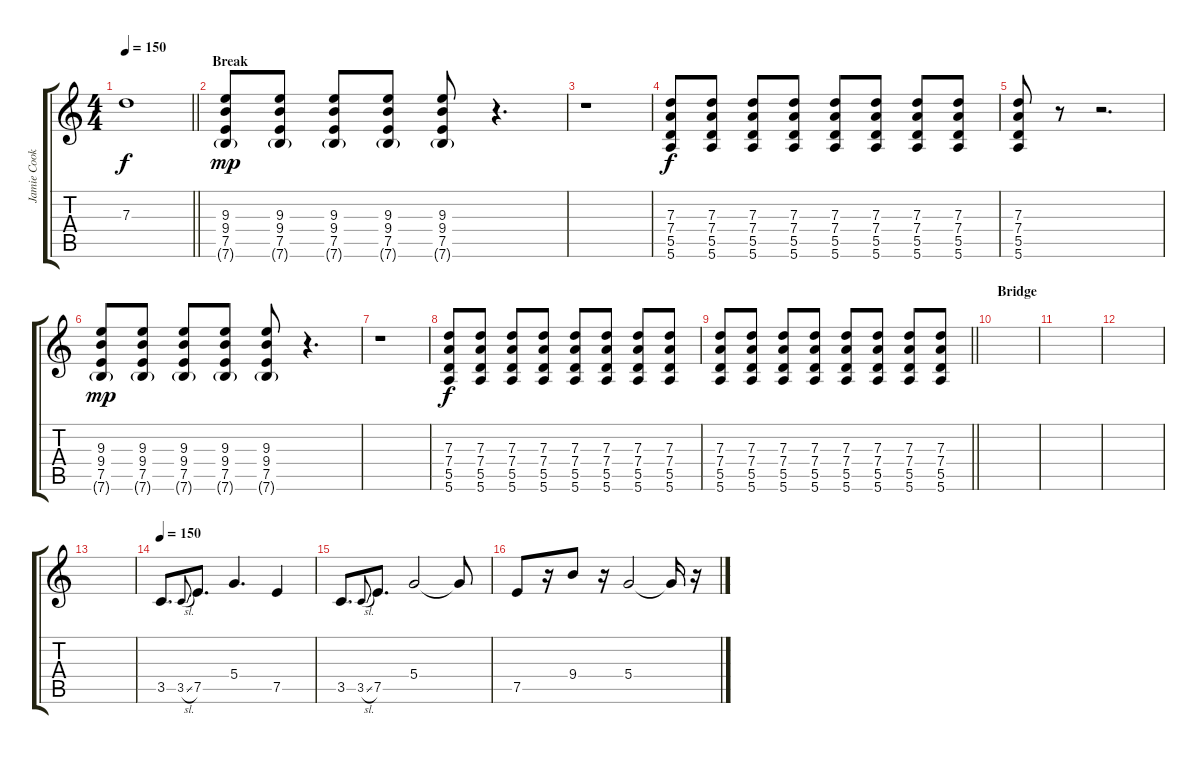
\track ("Jamie Cook - Guitar RSE" "Jamie Cook") {instrument overdrivenguitar}
\staff {score tabs}
\tuning (E4 B3 G3 D3 A2 E2) {hide}
\ts (4 4)
\tempo 150
\clef g2
\barLineRight lightlight
\ks c
7.3.1{dy f} |
\section ("" "Break")
(9.3 9.4 7.5 7.6{g}).8{dy mp} (9.3 9.4 7.5 7.6{g}).8 (9.3 9.4 7.5 7.6{g}).8 (9.3 9.4 7.5 7.6{g}).8 (9.3 9.4 7.5 7.6{g}).8 r.4{d} |
r.1 |
(7.3 7.4 5.5 5.6).8{dy f} (7.3 7.4 5.5 5.6).8 (7.3 7.4 5.5 5.6).8 (7.3 7.4 5.5 5.6).8 (7.3 7.4 5.5 5.6).8 (7.3 7.4 5.5 5.6).8 (7.3 7.4 5.5 5.6).8 (7.3 7.4 5.5 5.6).8 |
(7.3 7.4 5.5 5.6).8 r.8 r.2{d} |
(9.3 9.4 7.5 7.6{g}).8{dy mp} (9.3 9.4 7.5 7.6{g}).8 (9.3 9.4 7.5 7.6{g}).8 (9.3 9.4 7.5 7.6{g}).8 (9.3 9.4 7.5 7.6{g}).8 r.4{d} |
r.1 |
(7.3 7.4 5.5 5.6).8{dy f} (7.3 7.4 5.5 5.6).8 (7.3 7.4 5.5 5.6).8 (7.3 7.4 5.5 5.6).8 (7.3 7.4 5.5 5.6).8 (7.3 7.4 5.5 5.6).8 (7.3 7.4 5.5 5.6).8 (7.3 7.4 5.5 5.6).8 |
\barLineRight lightlight
(7.3 7.4 5.5 5.6).8 (7.3 7.4 5.5 5.6).8 (7.3 7.4 5.5 5.6).8 (7.3 7.4 5.5 5.6).8 (7.3 7.4 5.5 5.6).8 (7.3 7.4 5.5 5.6).8 (7.3 7.4 5.5 5.6).8 (7.3 7.4 5.5 5.6).8 |
\section ("" "Bridge")
|
|
|
|
\tempo 150
3.5.8{d instrument overdrivenguitar} 3.5{sl}.8{gr onbeat} 7.5.8{d} 5.4.4{d} 7.5.4 |
3.5.8{d} 3.5{sl}.8{gr onbeat} 7.5.8{d} 5.4.2 5.4{t}.8 |
7.5.8 r.16 9.4.8 r.16 5.4.2 5.4{t}.16 r.16
